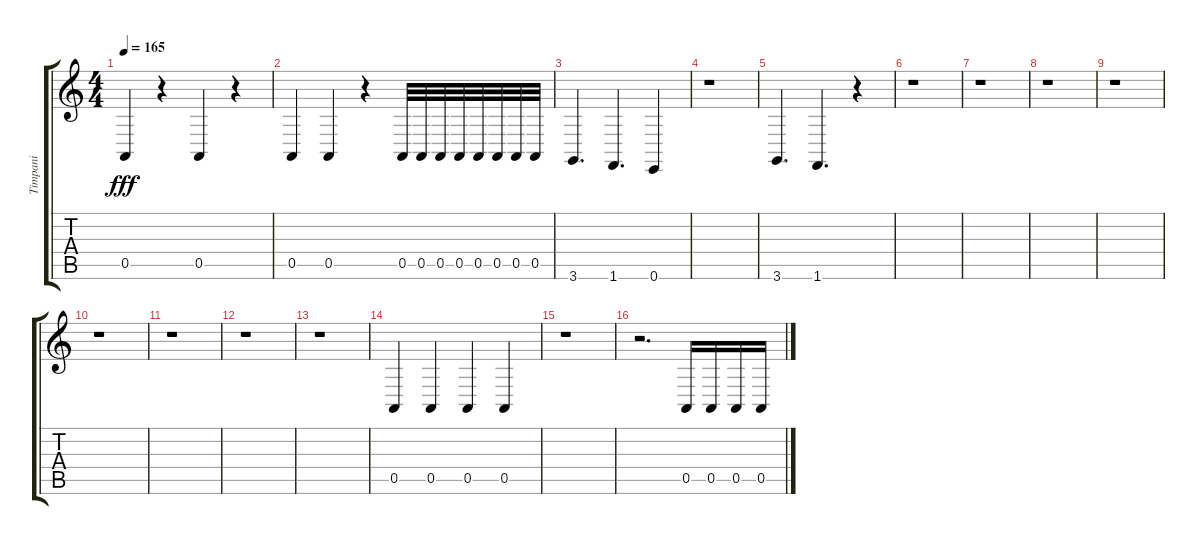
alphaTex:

\track ("Timpani" "Timpani") {instrument timpani}
\staff {score tabs}
\tuning (E4 B3 G3 D3 A2 E2) {hide}
\ts (4 4)
\tempo 165
\clef g2
\ks c
0.5.4{dy fff} r.4 0.5.4 r.4 |
0.5.4 0.5.4 r.4 0.5.32 0.5.32 0.5.32 0.5.32 0.5.32 0.5.32 0.5.32 0.5.32 |
3.6.4{d} 1.6.4{d} 0.6.4 |
r.1 |
3.6.4{d} 1.6.4{d} r.4 |
r.1 |
r.1 |
r.1 |
r.1 |
r.1 |
r.1 |
r.1 |
r.1 |
0.5.4 0.5.4 0.5.4 0.5.4 |
r.1 |
r.2{d} 0.5.16 0.5.16 0.5.16 0.5.16
